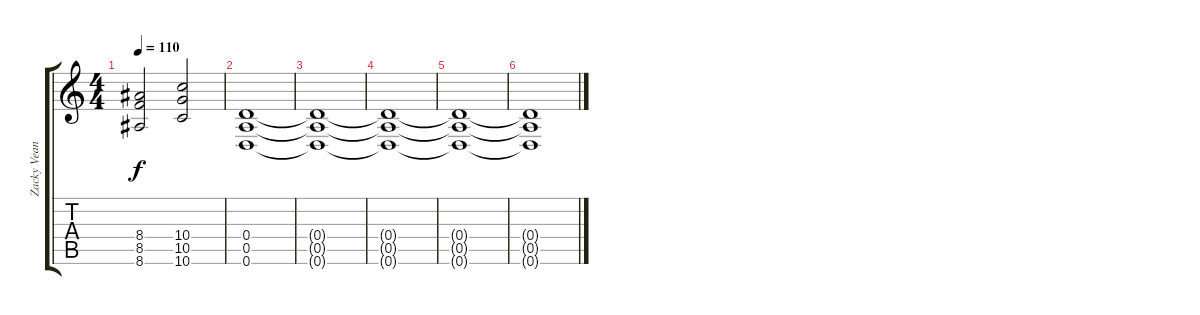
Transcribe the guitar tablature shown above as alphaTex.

\track ("Zacky Veangence" "Zacky Vean") {instrument distortionguitar}
\staff {score tabs}
\tuning (E4 B3 G3 D3 A2 D2) {hide}
\ts (4 4)
\tempo 110
\clef g2
\ks c
(8.4 8.5 8.6).2{dy f} (10.4 10.5 10.6).2 |
(0.4 0.5 0.6).1 |
(0.4{t} 0.5{t} 0.6{t}).1 |
(0.4{t} 0.5{t} 0.6{t}).1 |
(0.4{t} 0.5{t} 0.6{t}).1 |
(0.4{t} 0.5{t} 0.6{t}).1
